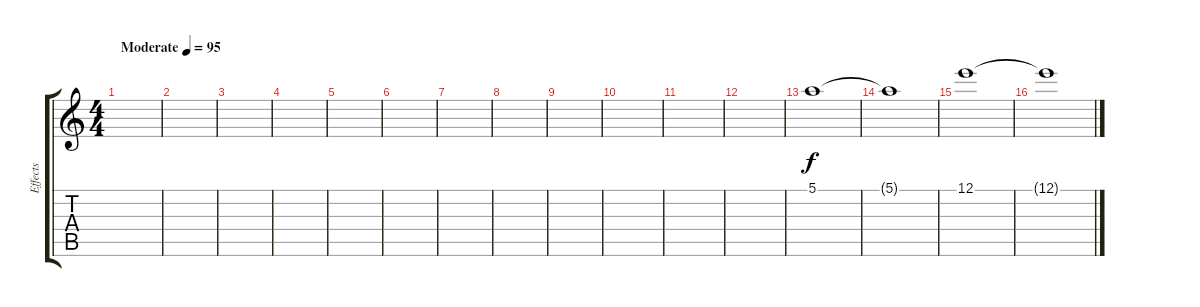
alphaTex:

\track ("Effects" "Effects") {instrument electricguitarjazz}
\staff {score tabs}
\tuning (E4 B3 G3 D3 A2 E2) {hide}
\ts (4 4)
\tempo (95 "Moderate")
\clef g2
\ks c
|
|
|
|
|
|
|
|
|
|
|
|
5.1.1 |
5.1{t}.1 |
12.1.1 |
12.1{t}.1
